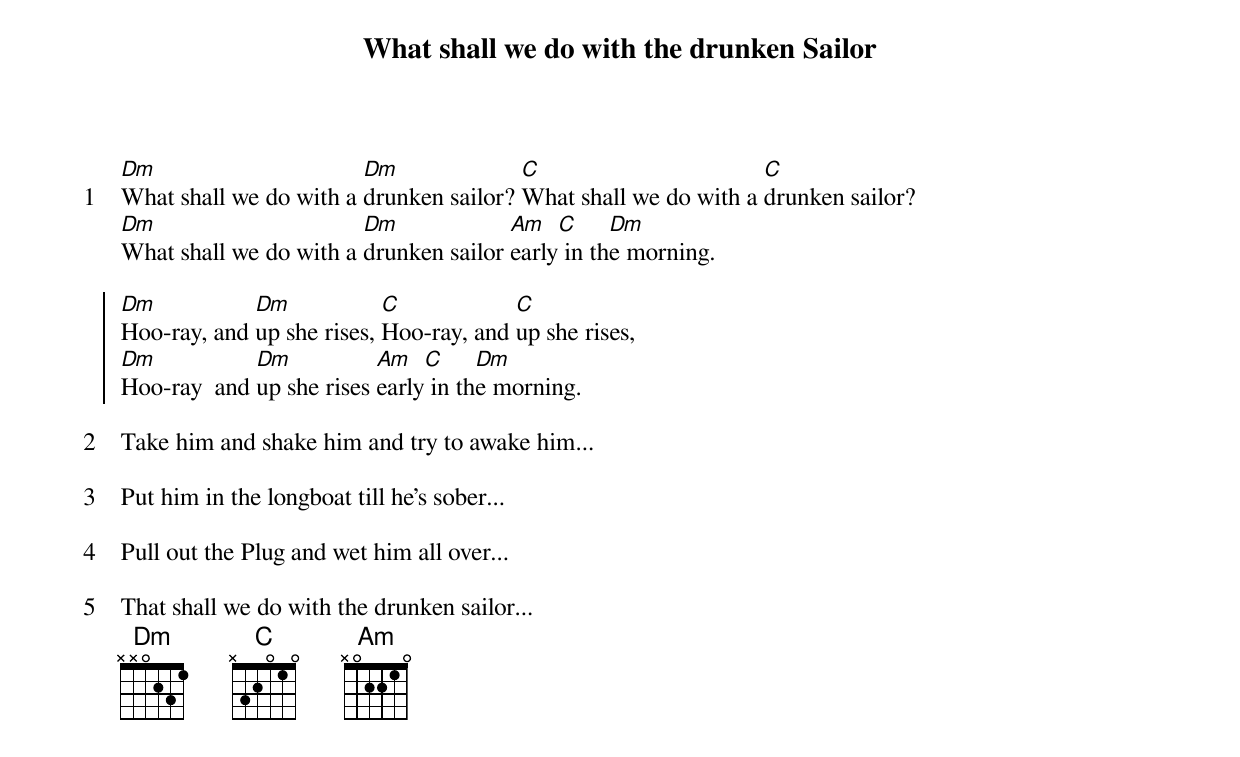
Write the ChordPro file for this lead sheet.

{title:What shall we do with the drunken Sailor}
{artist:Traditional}
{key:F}
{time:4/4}

{start_of_verse:1}
[Dm]What shall we do with a [Dm]drunken sailor? [C]What shall we do with a [C]drunken sailor?
[Dm]What shall we do with a [Dm]drunken sailor [Am]early[C] in th[Dm]e morning.
{end_of_verse}

{start_of_chorus}
[Dm]Hoo-ray, and [Dm]up she rises, [C]Hoo-ray, and [C]up she rises,
[Dm]Hoo-ray  and [Dm]up she rises [Am]early[C] in th[Dm]e morning.
{end_of_chorus}

{start_of_verse:2}
Take him and shake him and try to awake him...
{end_of_verse}

{start_of_verse:3}
Put him in the longboat till he’s sober...
{end_of_verse}

{start_of_verse:4}
Pull out the Plug and wet him all over...
{end_of_verse}

{start_of_verse:5}
That shall we do with the drunken sailor...
{end_of_verse}
